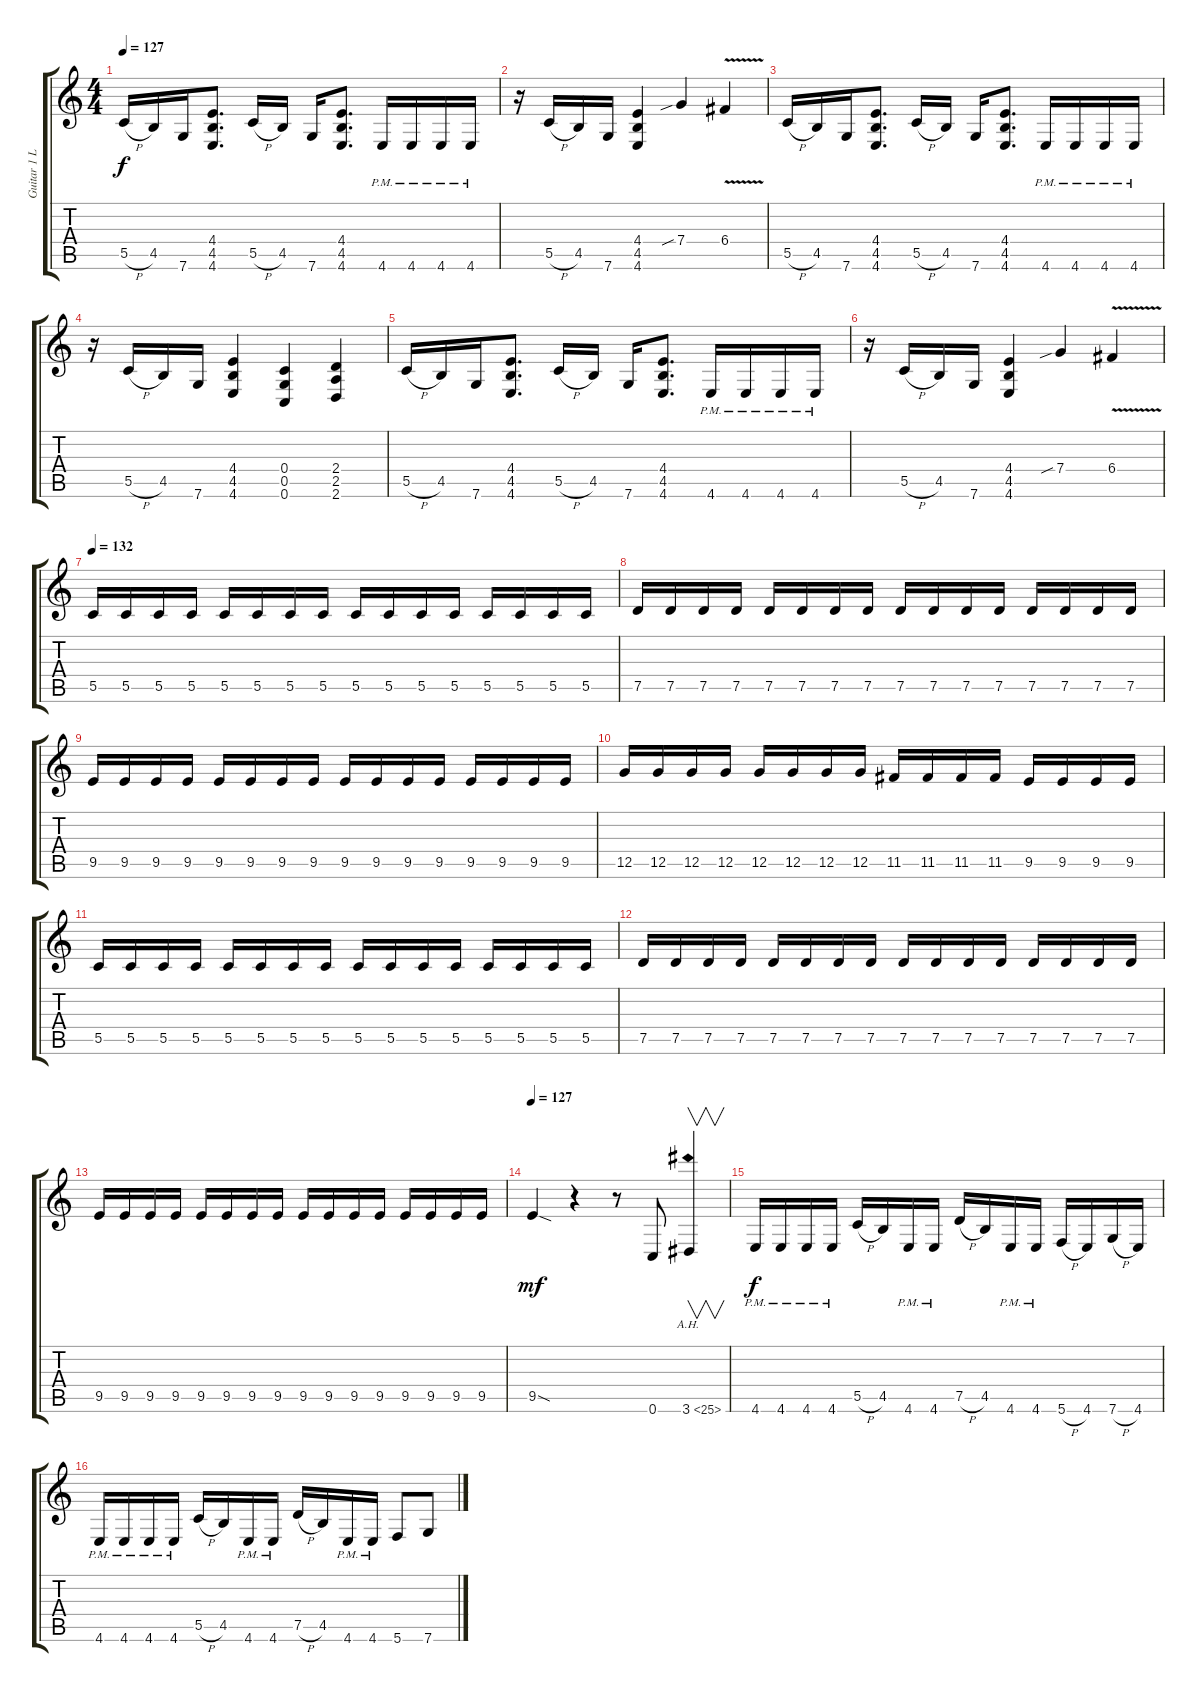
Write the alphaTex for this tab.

\track ("Guitar 1 Left" "Guitar 1 L") {instrument distortionguitar}
\staff {score tabs}
\tuning (D4 A3 F3 C3 G2 C2) {hide}
\ts (4 4)
\tempo 127
\clef g2
\ks c
5.5{h}.16{dy f} 4.5.16 7.6.16 (4.4 4.5 4.6).8{d} 5.5{h}.16 4.5.16 7.6.16 (4.4 4.5 4.6).8{d} 4.6{pm}.16 4.6{pm}.16 4.6{pm}.16 4.6{pm}.16 |
r.16 5.5{h}.16 4.5.16 7.6.16 (4.4 4.5 4.6).4 7.4{sib}.4 6.4{v}.4 |
5.5{h}.16 4.5.16 7.6.16 (4.4 4.5 4.6).8{d} 5.5{h}.16 4.5.16 7.6.16 (4.4 4.5 4.6).8{d} 4.6{pm}.16 4.6{pm}.16 4.6{pm}.16 4.6{pm}.16 |
r.16 5.5{h}.16 4.5.16 7.6.16 (4.4 4.5 4.6).4 (0.4 0.5 0.6).4 (2.4 2.5 2.6).4 |
5.5{h}.16 4.5.16 7.6.16 (4.4 4.5 4.6).8{d} 5.5{h}.16 4.5.16 7.6.16 (4.4 4.5 4.6).8{d} 4.6{pm}.16 4.6{pm}.16 4.6{pm}.16 4.6{pm}.16 |
r.16 5.5{h}.16 4.5.16 7.6.16 (4.4 4.5 4.6).4 7.4{sib}.4 6.4{v}.4 |
\tempo 132
5.5.16 5.5.16 5.5.16 5.5.16 5.5.16 5.5.16 5.5.16 5.5.16 5.5.16 5.5.16 5.5.16 5.5.16 5.5.16 5.5.16 5.5.16 5.5.16 |
7.5.16 7.5.16 7.5.16 7.5.16 7.5.16 7.5.16 7.5.16 7.5.16 7.5.16 7.5.16 7.5.16 7.5.16 7.5.16 7.5.16 7.5.16 7.5.16 |
9.5.16 9.5.16 9.5.16 9.5.16 9.5.16 9.5.16 9.5.16 9.5.16 9.5.16 9.5.16 9.5.16 9.5.16 9.5.16 9.5.16 9.5.16 9.5.16 |
12.5.16 12.5.16 12.5.16 12.5.16 12.5.16 12.5.16 12.5.16 12.5.16 11.5.16 11.5.16 11.5.16 11.5.16 9.5.16 9.5.16 9.5.16 9.5.16 |
5.5.16 5.5.16 5.5.16 5.5.16 5.5.16 5.5.16 5.5.16 5.5.16 5.5.16 5.5.16 5.5.16 5.5.16 5.5.16 5.5.16 5.5.16 5.5.16 |
7.5.16 7.5.16 7.5.16 7.5.16 7.5.16 7.5.16 7.5.16 7.5.16 7.5.16 7.5.16 7.5.16 7.5.16 7.5.16 7.5.16 7.5.16 7.5.16 |
9.5.16 9.5.16 9.5.16 9.5.16 9.5.16 9.5.16 9.5.16 9.5.16 9.5.16 9.5.16 9.5.16 9.5.16 9.5.16 9.5.16 9.5.16 9.5.16 |
\tempo 127
9.5{sod}.4{dy mf} r.4 r.8 0.6.8 3.6{ah 22}.4{v} |
4.6{pm}.16{dy f} 4.6{pm}.16 4.6{pm}.16 4.6{pm}.16 5.5{h}.16 4.5.16 4.6{pm}.16 4.6{pm}.16 7.5{h}.16 4.5.16 4.6{pm}.16 4.6{pm}.16 5.6{h}.16 4.6.16 7.6{h}.16 4.6.16 |
4.6{pm}.16 4.6{pm}.16 4.6{pm}.16 4.6{pm}.16 5.5{h}.16 4.5.16 4.6{pm}.16 4.6{pm}.16 7.5{h}.16 4.5.16 4.6{pm}.16 4.6{pm}.16 5.6.8 7.6.8
